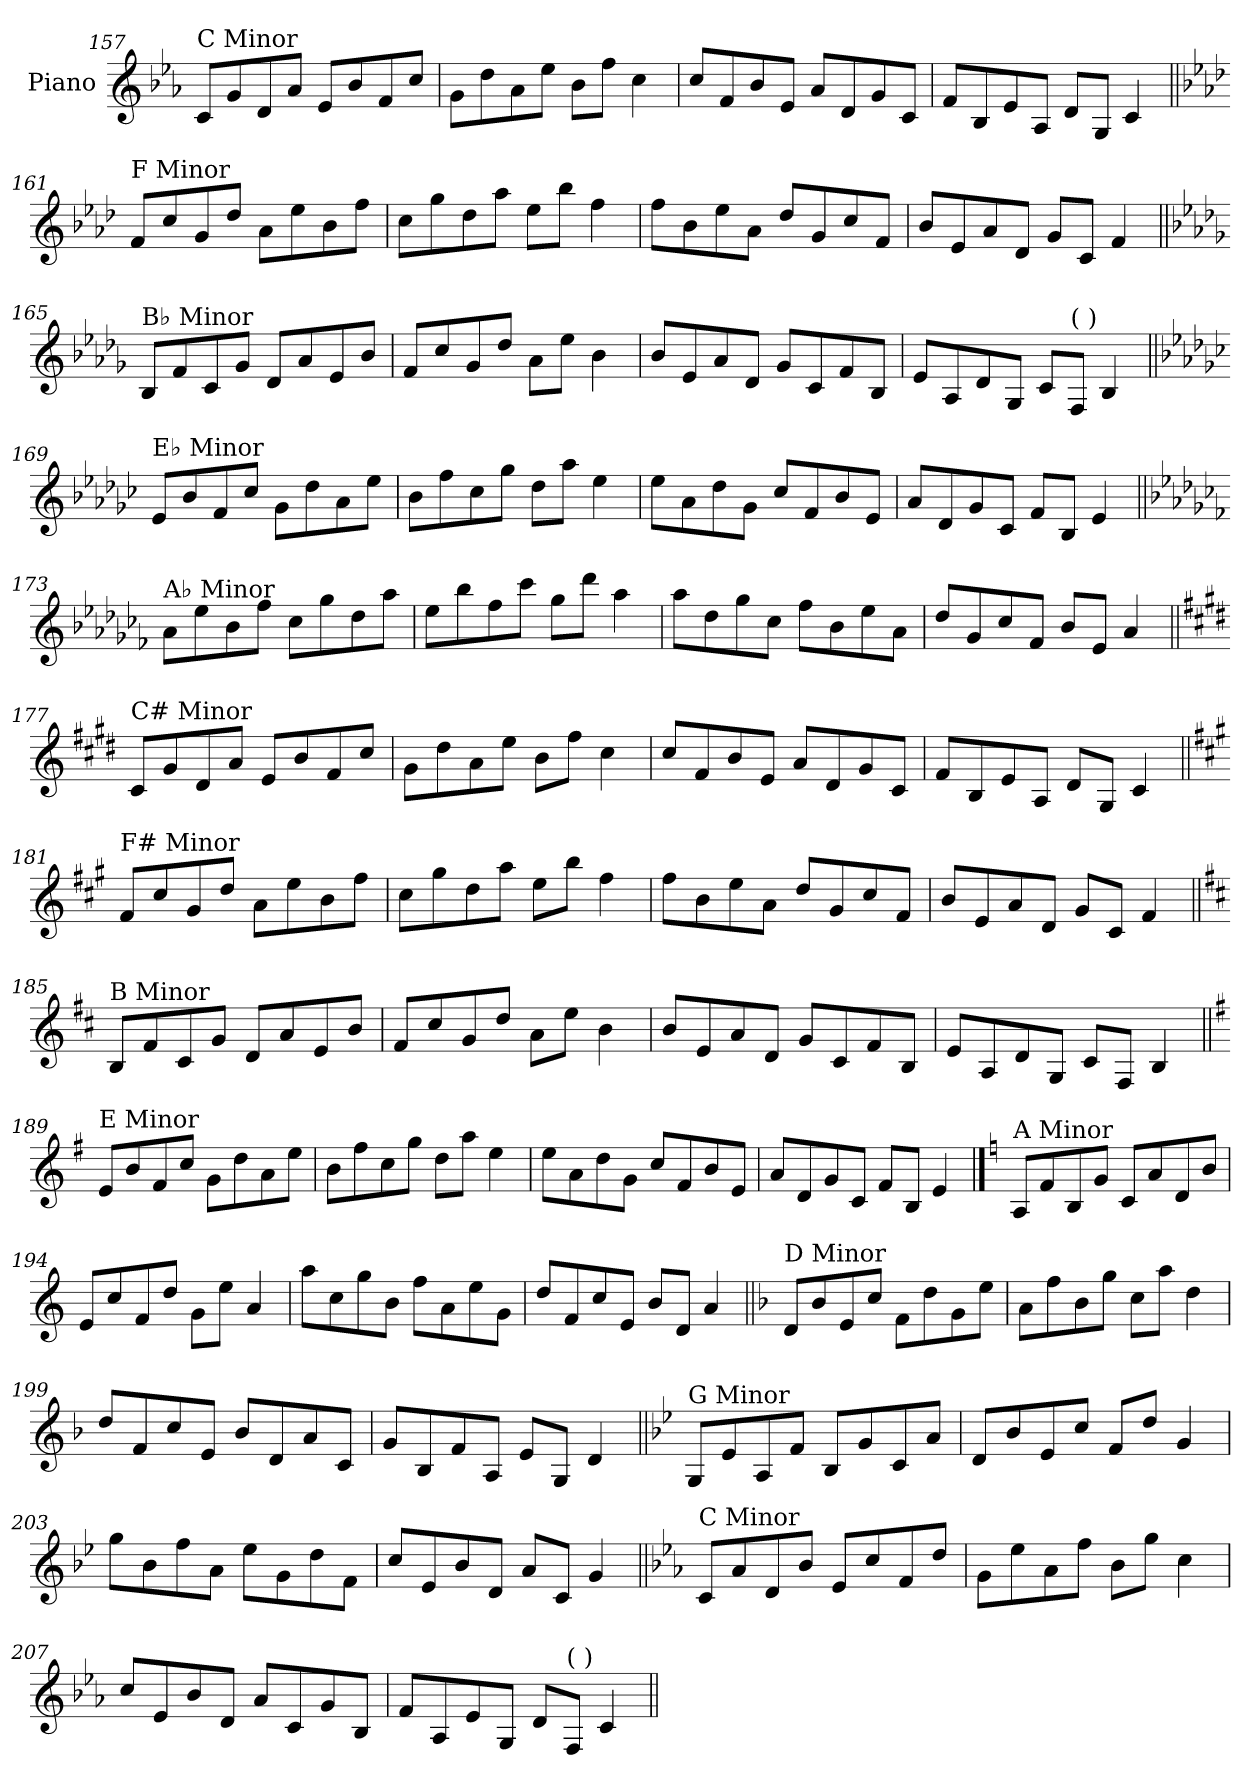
**kern
*part1
*staff1
*I"Piano
*I'Pno.
!!LO:LB:g=z
*clefG2
*k[b-e-a-]
=157
!LO:TX:a:t=C Minor
8c/L
8g/
8d/
8a-/J
8e-/L
8b-/
8f/
8cc/J
=158
8g\L
8dd\
8a-\
8ee-\J
8b-\L
8ff\J
4cc\
=159
8cc/L
8f/
8b-/
8e-/J
8a-/L
8d/
8g/
8c/J
=160
8f/L
8B-/
8e-/
8A-/J
8d/L
8G/J
4c/
!!LO:LB:g=z
=161||
*k[b-e-a-d-]
!LO:TX:a:t=F Minor
8f/L
8cc/
8g/
8dd-/J
8a-\L
8ee-\
8b-\
8ff\J
=162
8cc\L
8gg\
8dd-\
8aa-\J
8ee-\L
8bb-\J
4ff\
=163
8ff\L
8b-\
8ee-\
8a-\J
8dd-/L
8g/
8cc/
8f/J
=164
8b-/L
8e-/
8a-/
8d-/J
8g/L
8c/J
4f/
!!LO:LB:g=z
=165||
*k[b-e-a-d-g-]
!LO:TX:a:t=B♭ Minor
8B-/L
8f/
8c/
8g-/J
8d-/L
8a-/
8e-/
8b-/J
=166
8f/L
8cc/
8g-/
8dd-/J
8a-\L
8ee-\J
4b-\
=167
8b-/L
8e-/
8a-/
8d-/J
8g-/L
8c/
8f/
8B-/J
=168
8e-/L
8A-/
8d-/
8G-/J
8c/L
!LO:TX:a:t=(    )
8F/J
4B-/
!!LO:LB:g=z
=169||
*k[b-e-a-d-g-c-]
!LO:TX:a:t=E♭ Minor
8e-/L
8b-/
8f/
8cc-/J
8g-\L
8dd-\
8a-\
8ee-\J
=170
8b-\L
8ff\
8cc-\
8gg-\J
8dd-\L
8aa-\J
4ee-\
=171
8ee-\L
8a-\
8dd-\
8g-\J
8cc-/L
8f/
8b-/
8e-/J
=172
8a-/L
8d-/
8g-/
8c-/J
8f/L
8B-/J
4e-/
!!LO:LB:g=z
=173||
*k[b-e-a-d-g-c-f-]
!LO:TX:a:t=A♭ Minor
8a-\L
8ee-\
8b-\
8ff-\J
8cc-\L
8gg-\
8dd-\
8aa-\J
=174
8ee-\L
8bb-\
8ff-\
8ccc-\J
8gg-\L
8ddd-\J
4aa-\
=175
8aa-\L
8dd-\
8gg-\
8cc-\J
8ff-\L
8b-\
8ee-\
8a-\J
=176
8dd-/L
8g-/
8cc-/
8f-/J
8b-/L
8e-/J
4a-/
!!LO:LB:g=z
=177||
*k[f#c#g#d#]
!LO:TX:a:t=C# Minor
8c#/L
8g#/
8d#/
8a/J
8e/L
8b/
8f#/
8cc#/J
=178
8g#\L
8dd#\
8a\
8ee\J
8b\L
8ff#\J
4cc#\
=179
8cc#/L
8f#/
8b/
8e/J
8a/L
8d#/
8g#/
8c#/J
=180
8f#/L
8B/
8e/
8A/J
8d#/L
8G#/J
4c#/
!!LO:LB:g=z
=181||
*k[f#c#g#]
!LO:TX:a:t=F# Minor
8f#/L
8cc#/
8g#/
8dd/J
8a\L
8ee\
8b\
8ff#\J
=182
8cc#\L
8gg#\
8dd\
8aa\J
8ee\L
8bb\J
4ff#\
=183
8ff#\L
8b\
8ee\
8a\J
8dd/L
8g#/
8cc#/
8f#/J
=184
8b/L
8e/
8a/
8d/J
8g#/L
8c#/J
4f#/
!!LO:LB:g=z
=185||
*k[f#c#]
!LO:TX:a:t=B Minor
8B/L
8f#/
8c#/
8g/J
8d/L
8a/
8e/
8b/J
=186
8f#/L
8cc#/
8g/
8dd/J
8a\L
8ee\J
4b\
=187
8b/L
8e/
8a/
8d/J
8g/L
8c#/
8f#/
8B/J
=188
8e/L
8A/
8d/
8G/J
8c#/L
8F#/J
4B/
!!LO:LB:g=z
=189||
*k[f#]
!LO:TX:a:t=E Minor
8e/L
8b/
8f#/
8cc/J
8g\L
8dd\
8a\
8ee\J
=190
8b\L
8ff#\
8cc\
8gg\J
8dd\L
8aa\J
4ee\
=191
8ee\L
8a\
8dd\
8g\J
8cc/L
8f#/
8b/
8e/J
=192
8a/L
8d/
8g/
8c/J
8f#/L
8B/J
4e/
!!LO:PB:g=z
==193
*k[]
!LO:TX:a:t=A Minor
8A/L
8f/
8B/
8g/J
8c/L
8a/
8d/
8b/J
=194
8e/L
8cc/
8f/
8dd/J
8g\L
8ee\J
4a/
=195
8aa\L
8cc\
8gg\
8b\J
8ff\L
8a\
8ee\
8g\J
=196
8dd/L
8f/
8cc/
8e/J
8b/L
8d/J
4a/
!!LO:LB:g=z
=197||
*k[b-]
!LO:TX:a:t=D Minor
8d/L
8b-/
8e/
8cc/J
8f\L
8dd\
8g\
8ee\J
=198
8a\L
8ff\
8b-\
8gg\J
8cc\L
8aa\J
4dd\
=199
8dd/L
8f/
8cc/
8e/J
8b-/L
8d/
8a/
8c/J
=200
8g/L
8B-/
8f/
8A/J
8e/L
8G/J
4d/
!!LO:LB:g=z
=201||
*k[b-e-]
!LO:TX:a:t=G Minor
8G/L
8e-/
8A/
8f/J
8B-/L
8g/
8c/
8a/J
=202
8d/L
8b-/
8e-/
8cc/J
8f/L
8dd/J
4g/
=203
8gg\L
8b-\
8ff\
8a\J
8ee-\L
8g\
8dd\
8f\J
=204
8cc/L
8e-/
8b-/
8d/J
8a/L
8c/J
4g/
!!LO:LB:g=z
=205||
*k[b-e-a-]
!LO:TX:a:t=C Minor
8c/L
8a-/
8d/
8b-/J
8e-/L
8cc/
8f/
8dd/J
=206
8g\L
8ee-\
8a-\
8ff\J
8b-\L
8gg\J
4cc\
=207
8cc/L
8e-/
8b-/
8d/J
8a-/L
8c/
8g/
8B-/J
=208
8f/L
8A-/
8e-/
8G/J
8d/L
!LO:TX:a:t=(    )
8F/J
4c/
=||
*-
